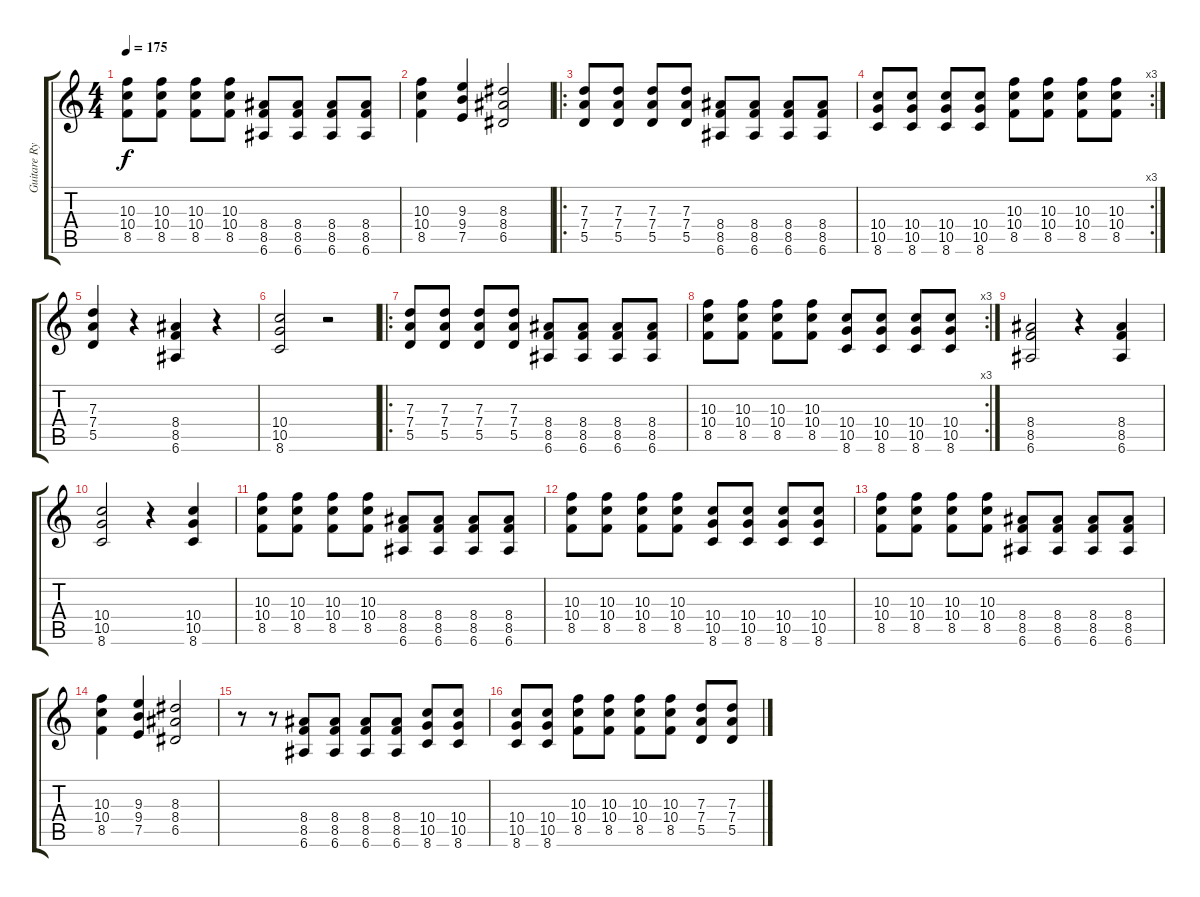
\track ("Guitare Rythmique" "Guitare Ry") {instrument acousticguitarsteel}
\staff {score tabs}
\tuning (E4 B3 G3 D3 A2 E2) {hide}
\ts (4 4)
\tempo 175
\clef g2
\ks c
(10.3 10.4 8.5).8{dy f} (10.3 10.4 8.5).8 (10.3 10.4 8.5).8 (10.3 10.4 8.5).8 (8.4 8.5 6.6).8 (8.4 8.5 6.6).8 (8.4 8.5 6.6).8 (8.4 8.5 6.6).8 |
(10.3 10.4 8.5).4 (9.3 9.4 7.5).4 (8.3 8.4 6.5).2 |
\ro
(7.3 7.4 5.5).8 (7.3 7.4 5.5).8 (7.3 7.4 5.5).8 (7.3 7.4 5.5).8 (8.4 8.5 6.6).8 (8.4 8.5 6.6).8 (8.4 8.5 6.6).8 (8.4 8.5 6.6).8 |
\rc 3
(10.4 10.5 8.6).8 (10.4 10.5 8.6).8 (10.4 10.5 8.6).8 (10.4 10.5 8.6).8 (10.3 10.4 8.5).8 (10.3 10.4 8.5).8 (10.3 10.4 8.5).8 (10.3 10.4 8.5).8 |
(7.3 7.4 5.5).4 r.4 (8.4 8.5 6.6).4 r.4 |
(10.4 10.5 8.6).2 r.2 |
\ro
(7.3 7.4 5.5).8 (7.3 7.4 5.5).8 (7.3 7.4 5.5).8 (7.3 7.4 5.5).8 (8.4 8.5 6.6).8 (8.4 8.5 6.6).8 (8.4 8.5 6.6).8 (8.4 8.5 6.6).8 |
\rc 3
(10.3 10.4 8.5).8 (10.3 10.4 8.5).8 (10.3 10.4 8.5).8 (10.3 10.4 8.5).8 (10.4 10.5 8.6).8 (10.4 10.5 8.6).8 (10.4 10.5 8.6).8 (10.4 10.5 8.6).8 |
(8.4 8.5 6.6).2 r.4 (8.4 8.5 6.6).4 |
(10.4 10.5 8.6).2 r.4 (10.4 10.5 8.6).4 |
(10.3 10.4 8.5).8 (10.3 10.4 8.5).8 (10.3 10.4 8.5).8 (10.3 10.4 8.5).8 (8.4 8.5 6.6).8 (8.4 8.5 6.6).8 (8.4 8.5 6.6).8 (8.4 8.5 6.6).8 |
(10.3 10.4 8.5).8 (10.3 10.4 8.5).8 (10.3 10.4 8.5).8 (10.3 10.4 8.5).8 (10.4 10.5 8.6).8 (10.4 10.5 8.6).8 (10.4 10.5 8.6).8 (10.4 10.5 8.6).8 |
(10.3 10.4 8.5).8 (10.3 10.4 8.5).8 (10.3 10.4 8.5).8 (10.3 10.4 8.5).8 (8.4 8.5 6.6).8 (8.4 8.5 6.6).8 (8.4 8.5 6.6).8 (8.4 8.5 6.6).8 |
(10.3 10.4 8.5).4 (9.3 9.4 7.5).4 (8.3 8.4 6.5).2 |
r.8 r.8 (8.4 8.5 6.6).8 (8.4 8.5 6.6).8 (8.4 8.5 6.6).8 (8.4 8.5 6.6).8 (10.4 10.5 8.6).8 (10.4 10.5 8.6).8 |
(10.4 10.5 8.6).8 (10.4 10.5 8.6).8 (10.3 10.4 8.5).8 (10.3 10.4 8.5).8 (10.3 10.4 8.5).8 (10.3 10.4 8.5).8 (7.3 7.4 5.5).8 (7.3 7.4 5.5).8
